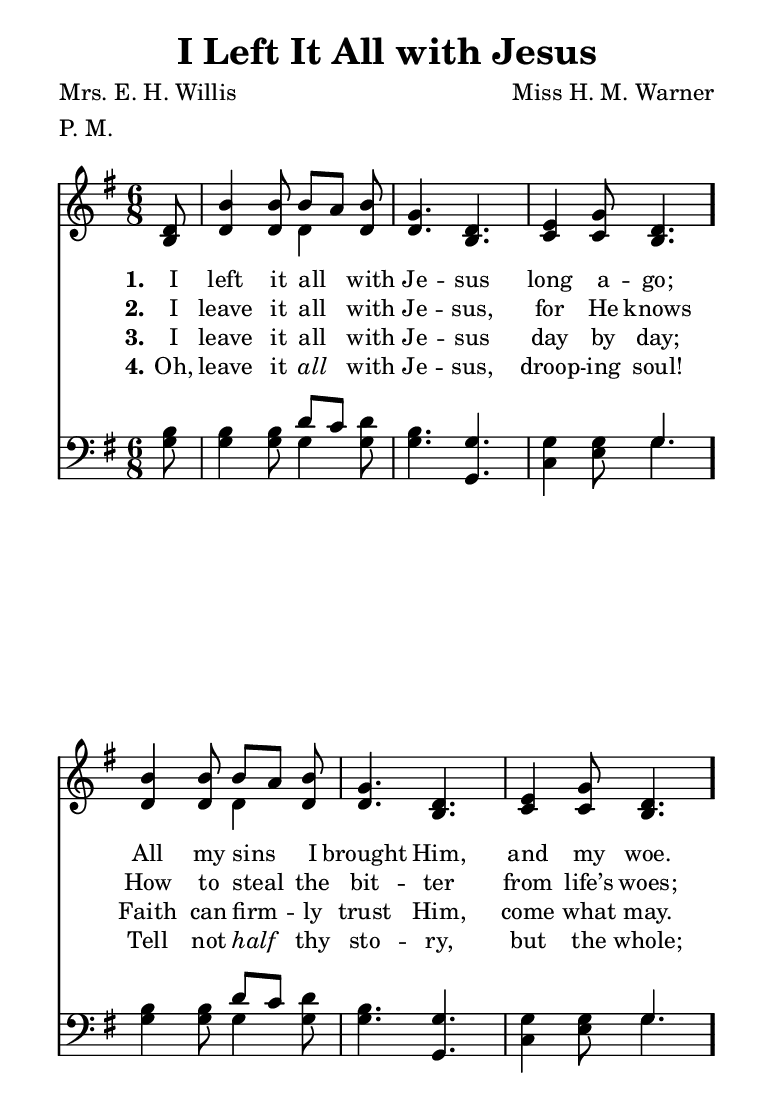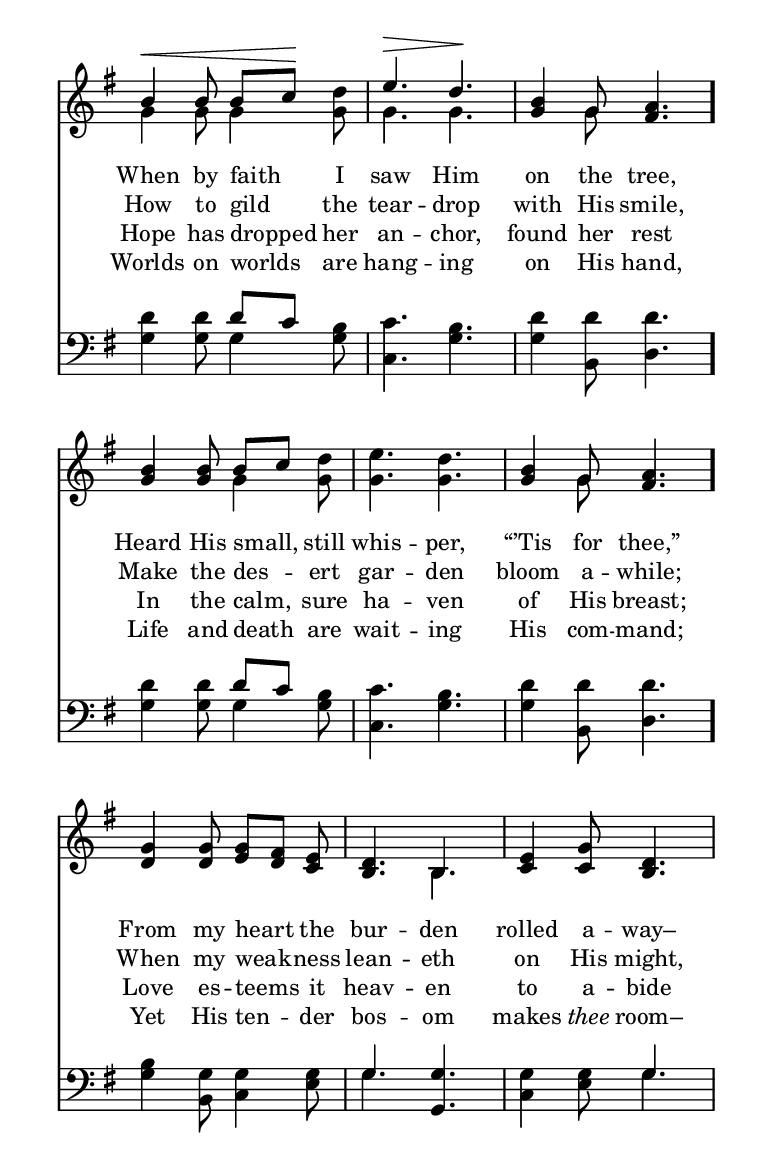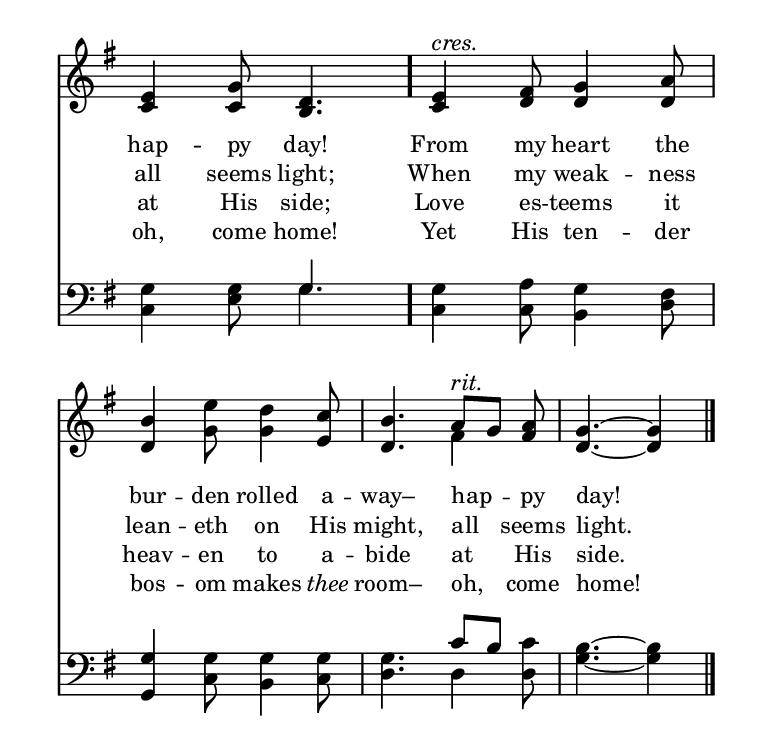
\include "common/global.ily"
\paper {
  \include "common/paper.ily"
}

\header{
  %gospel
  hymnnumber = "225"
  title = "I Left It All with Jesus"
  tunename = ""
  meter = "P. M."
  poet = "Mrs. E. H. Willis"
  composer = "Miss H. M. Warner"
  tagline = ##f
}

global = {
  \include "common/overrides.ily"
  \override Staff.TimeSignature.style = #'numbered
  \time 6/8
  \override Score.MetronomeMark.transparent = ##t % hide all fermata changes too
  \tempo 4=80
  \key g \major
  \partial 8
  \autoBeamOff
}

notesSoprano = {
\global
\relative c' {

  d8 | b'4 b8 b[ a] b | g4. d |
  e4 g8 d4. |
  b'4 b8 b[ a] b | g4. d |
  e4 g8 d4. |
  b'4^\< b8 b[ c]\! d | e4.^\> d\!
  b4 g8 a4. |
  b4 b8 b[ c] d | e4. d
  b4 g8 a4. |
  g4 g8 g[ fis] e | d4. b |
  e4 g8 d4. |
  e4 g8 d4. |
  e4^\markup{\italic cres.} fis8 g4 a8 | b4 e8
  d4 c8 | b4.
  a8^\markup{\italic rit.}[ g] a | g4. ~ g4

  \bar "|."

}
}

notesAlto = {
\global
\relative e' {

  b8 | d4 d8 d4 d8 | d4. b |
  c4 c8 b4. |
  d4 d8 d4 d8 | d4. b |
  c4 c8 b4. |
  g'4 g8 g4 g8 | g4. g |
  g4 g8 fis4. |
  g4 g8 g4 g8 | g4. g |
  g4 g8 fis4. |
  d4 d8 e8[ d] c8 | b4. b |
  c4 c8 b4. |
  c4 c8 b4. |
  c4 d8 d4 d8 | d4 g8
  g4 e8 | d4.
  fis4 fis8 | d4. ~ d4

}
}

notesTenor = {
\global
\relative a {

  b8 | b4 b8 d[ c] d | b4. g |
  g4 g8 g4. |
  b4 b8 d[ c] d | b4. g |
  g4 g8 g4. |
  d'4 d8 d[ c] b | c4. b4. |
  d4 d8 d4. |
  d4 d8 d[ c] b | c4. b4. |
  d4 d8 d4. |
  b4 g8 g4 g8 | g4. g |
  g4 g8 g4. |
  g4 g8 g4. |
  g4 a8 g4 fis8 | g4 g8
  g4 g8 | g4.
  c8[ b] c | b4. ~ b4

}
}

notesBass = {
\global
\relative f {

  g8 | g4 g8 g4 g8 | g4. g, |
  c4 e8 g4. |
  g4 g8 g4 g8 | g4. g, |
  c4 e8 g4. |
  g4 g8 g4 g8 | c,4. g' |
  g4 b,8 d4. |
  g4 g8 g4 g8 | c,4. g' |
  g4 b,8 d4. |
  g4 b,8 c4 e8 | g4. g, |
  c4 e8 g4. |
  c,4 e8 g4. |
  c,4 c8 b4 d8 | g,4 c8
  b4 c8 | d4.
  d4 d8 | g4. ~ g4

}
}

wordsA = \lyricmode {
\set stanza = "1."

I left it all with Je -- sus long a -- go; \bar "."
All my sins I brought Him, and my woe. \bar "."
When by faith I saw Him on the tree, \bar "."
Heard His small, still whis -- per, “’Tis for thee,” \bar "."
From my heart the bur -- den rolled a -- way– hap -- py day! \bar "."
From my heart the bur -- den rolled a -- way– hap -- py day! \bar "."

}

wordsB = \lyricmode {
\set stanza = "2."

I leave it all with Je -- sus, for He knows
How to steal the bit -- ter from life’s woes;
How to gild the tear -- drop with His smile,
Make the des -- ert gar -- den bloom a -- while;
When my weak -- ness lean -- eth on His might, all seems light;
When my weak -- ness lean -- eth on His might, all seems light.

}

wordsC = \lyricmode {
\set stanza = "3."

I leave it all with Je -- sus day by day;
Faith can firm -- ly trust Him, come what may.
Hope has dropped her an -- chor, found her rest
In the calm, sure ha -- ven of His breast;
Love es -- teems it heav -- en to a -- bide at His side;
Love es -- teems it heav -- en to a -- bide at His side.

}

wordsD = \lyricmode {
\set stanza = "4."

Oh, leave it \italicsOn all \italicsOff with Je -- sus, droop -- ing soul!
Tell not \italicsOn half \italicsOff thy sto -- ry, but the whole;
Worlds on worlds are hang -- ing on His hand,
Life and death are wait -- ing His com -- mand;
Yet His ten -- der bos -- om makes \italicsOn thee \italicsOff room– oh, come home!
Yet His ten -- der bos -- om makes \italicsOn thee \italicsOff room– oh, come home!

}

\score {
  \context ChoirStaff <<
    \context Staff = upper <<
      \set Staff.autoBeaming = ##f
      \set ChoirStaff.systemStartDelimiter = #'SystemStartBar
      \set ChoirStaff.printPartCombineTexts = ##f
      \partcombine #'(2 . 9) \notesSoprano \notesAlto
      \context NullVoice = sopranos { \voiceOne << \notesSoprano >> }
      \context NullVoice = altos { \voiceTwo << \notesAlto >> }
      \context Lyrics = one   \lyricsto sopranos \wordsA
      \context Lyrics = two   \lyricsto sopranos \wordsB
      \context Lyrics = three \lyricsto sopranos \wordsC
      \context Lyrics = four  \lyricsto sopranos \wordsD
    >>
    \context Staff = men <<
      \set Staff.autoBeaming = ##f
      \clef bass
      \set ChoirStaff.printPartCombineTexts = ##f
      \partcombine #'(2 . 9) \notesTenor \notesBass
      \context NullVoice = tenors { \voiceOne << \notesTenor >> }
      \context NullVoice = basses { \voiceTwo << \notesBass >> }
    >>
  >>
  \layout {
    \include "common/layout.ily"
  }
  \midi{
    \include "common/midi.ily"
  }
}

\version "2.19.49"  % necessary for upgrading to future LilyPond versions.

% vi:set et ts=2 sw=2 ai nocindent syntax=lilypond:
